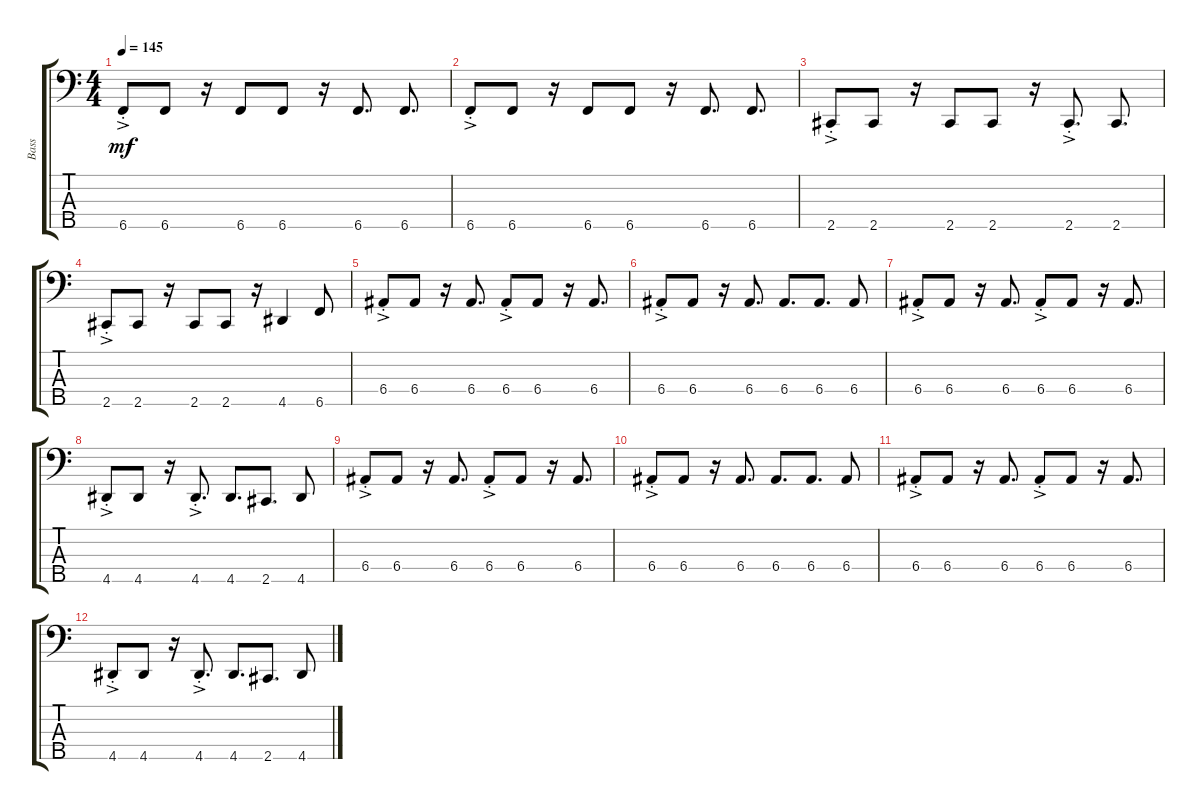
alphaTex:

\track ("Bass" "Bass") {instrument acousticbass}
\staff {score tabs}
\tuning (G2 D2 A1 E1 B0) {hide}
\ts (4 4)
\tempo 145
\clef f4
\ks c
6.5{ac st}.8{dy mf} 6.5.8 r.16 6.5.8 6.5.8 r.16 6.5.8{d} 6.5.8{d} |
6.5{ac st}.8 6.5.8 r.16 6.5.8 6.5.8 r.16 6.5.8{d} 6.5.8{d} |
2.5{ac st}.8 2.5.8 r.16 2.5.8 2.5.8 r.16 2.5{ac st}.8{d} 2.5.8{d} |
2.5{ac st}.8 2.5.8 r.16 2.5.8 2.5.8 r.16 4.5.4 6.5.8 |
6.4{ac st}.8 6.4.8 r.16 6.4.8{d} 6.4{ac st}.8 6.4.8 r.16 6.4.8{d} |
6.4{ac st}.8 6.4.8 r.16 6.4.8{d} 6.4.8{d} 6.4.8{d} 6.4.8 |
6.4{ac st}.8 6.4.8 r.16 6.4.8{d} 6.4{ac st}.8 6.4.8 r.16 6.4.8{d} |
4.5{ac st}.8 4.5.8 r.16 4.5{ac st}.8{d} 4.5.8{d} 2.5.8{d} 4.5.8 |
6.4{ac st}.8 6.4.8 r.16 6.4.8{d} 6.4{ac st}.8 6.4.8 r.16 6.4.8{d} |
6.4{ac st}.8 6.4.8 r.16 6.4.8{d} 6.4.8{d} 6.4.8{d} 6.4.8 |
6.4{ac st}.8 6.4.8 r.16 6.4.8{d} 6.4{ac st}.8 6.4.8 r.16 6.4.8{d} |
4.5{ac st}.8 4.5.8 r.16 4.5{ac st}.8{d} 4.5.8{d} 2.5.8{d} 4.5.8
